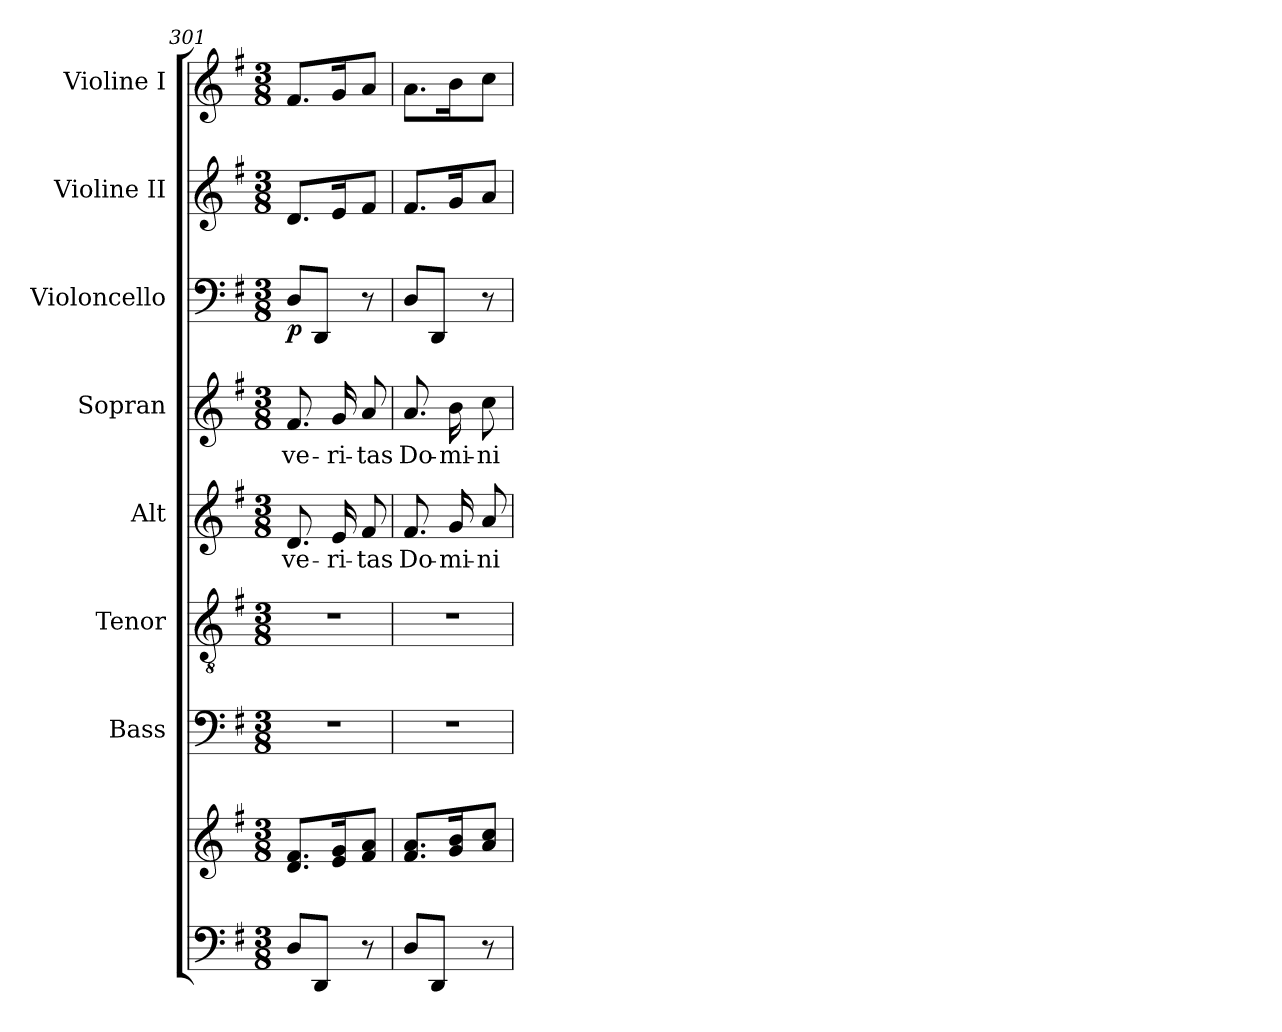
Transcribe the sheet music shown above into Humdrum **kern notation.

**kern	**kern	**kern	**kern	**kern	**text	**kern	**text	**kern	**dynam	**kern	**kern
*part8	*part8	*part7	*part6	*part5	*part5	*part4	*part4	*part3	*part3	*part2	*part1
*staff9	*staff8	*staff7	*staff6	*staff5	*staff5	*staff4	*staff4	*staff3	*staff3	*staff2	*staff1
*	*	*I"Bass	*I"Tenor	*I"Alt	*	*I"Sopran	*	*I"Violoncello	*	*I"Violine II	*I"Violine I
*	*	*I'B.	*I'T.	*I'A.	*	*I'S.	*	*I'Vc.	*	*I'Vl. II	*I'Vl. I
*clefF4	*clefG2	*clefF4	*clefGv2	*clefG2	*	*clefG2	*	*clefF4	*	*clefG2	*clefG2
*	*	*	*	*	*	*	*	*ITrd7c12	*	*	*
*k[f#]	*k[f#]	*k[f#]	*k[f#]	*k[f#]	*	*k[f#]	*	*k[f#]	*	*k[f#]	*k[f#]
*G:	*G:	*G:	*G:	*G:	*	*G:	*	*G:	*	*G:	*G:
*M3/8	*M3/8	*M3/8	*M3/8	*M3/8	*	*M3/8	*	*M3/8	*	*M3/8	*M3/8
=301	=301	=301	=301	=301	=301	=301	=301	=301	=301	=301	=301
!	!	!	!	!	!LO:LY:b	!	!LO:LY:b	!	!LO:DY:b	!	!
8D/L	8.d/ 8.f#/L	4.r	4.r	8.d/	ve-	8.f#/	ve-	8DD/L	p	8.d/L	8.f#/L
8DD/J	.	.	.	.	.	.	.	8DDD/J	.	.	.
!	!	!	!	!	!LO:LY:b	!	!LO:LY:b	!	!	!	!
.	16e/ 16g/k	.	.	16e/	-ri-	16g/	-ri-	.	.	16e/k	16g/k
!	!	!	!	!	!LO:LY:b	!	!LO:LY:b	!	!	!	!
8r	8f#/ 8a/J	.	.	8f#/	-tas	8a/	-tas	8r	.	8f#/J	8a/J
=302	=302	=302	=302	=302	=302	=302	=302	=302	=302	=302	=302
!	!	!	!	!	!LO:LY:b	!	!LO:LY:b	!	!	!	!
8D/L	8.f#/ 8.a/L	4.r	4.r	8.f#/	Do-	8.a/	Do-	8DD/L	.	8.f#/L	8.a\L
8DD/J	.	.	.	.	.	.	.	8DDD/J	.	.	.
!	!	!	!	!	!LO:LY:b	!	!LO:LY:b	!	!	!	!
.	16g/ 16b/k	.	.	16g/	-mi-	16b\	-mi-	.	.	16g/k	16b\k
!	!	!	!	!	!LO:LY:b	!	!LO:LY:b	!	!	!	!
8r	8a/ 8cc/J	.	.	8a/	-ni	8cc\	-ni	8r	.	8a/J	8cc\J
=	=	=	=	=	=	=	=	=	=	=	=
*-	*-	*-	*-	*-	*-	*-	*-	*-	*-	*-	*-
